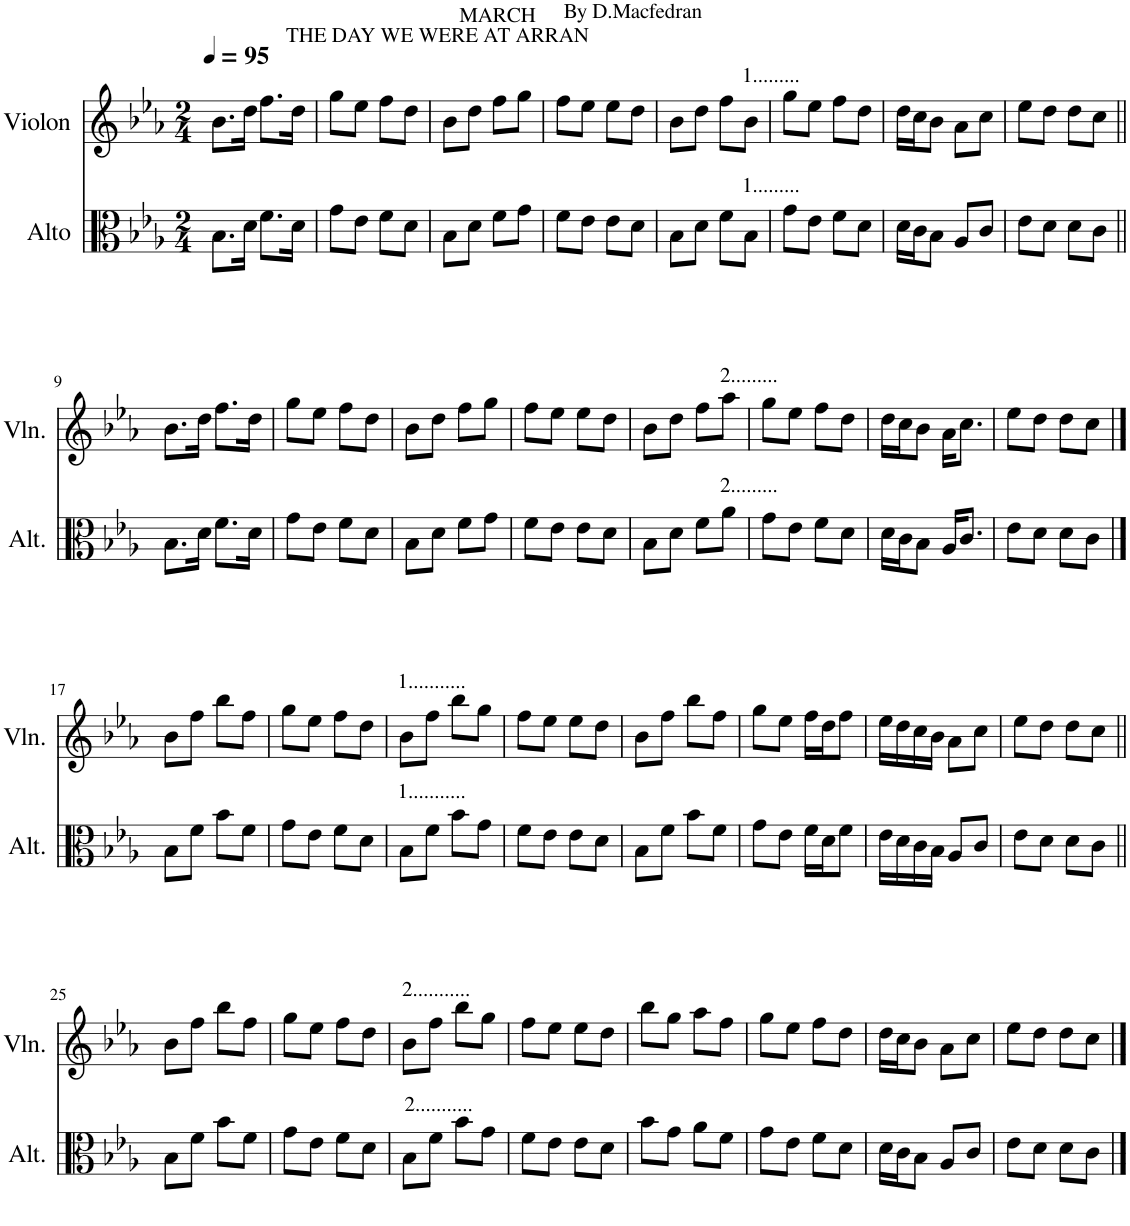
**kern	**kern
*part2	*part1
*staff2	*staff1
*I"Alto	*I"Violon
*I'Alt.	*I'Vln.
*clefC3	*clefG2
*k[b-e-a-]	*k[b-e-a-]
*M2/4	*M2/4
*MM95	*MM95
=1	=1
8.B-\L	8.b-\L
16d\Jk	16dd\Jk
!	!LO:TX:a:t=THE DAY WE WERE AT ARRAN
8.f\L	8.ff\L
16d\Jk	16dd\Jk
=2	=2
8g\L	8gg\L
8e-\J	8ee-\J
8f\L	8ff\L
8d\J	8dd\J
=3	=3
!	!LO:TX:a:t=MARCH
8B-\L	8b-\L
8d\J	8dd\J
8f\L	8ff\L
8g\J	8gg\J
=4	=4
!	!LO:TX:a:t=By D.Macfedran
8f\L	8ff\L
8e-\J	8ee-\J
8e-\L	8ee-\L
8d\J	8dd\J
=5	=5
8B-\L	8b-\L
8d\J	8dd\J
8f\L	8ff\L
!	!LO:TX:a:t=1.........
!LO:TX:a:t=1.........	!
8B-\J	8b-\J
=6	=6
8g\L	8gg\L
8e-\J	8ee-\J
8f\L	8ff\L
8d\J	8dd\J
=7	=7
16d\LL	16dd\LL
16c\J	16cc\J
8B-\J	8b-\J
8A-/L	8a-\L
8c/J	8cc\J
=8	=8
8e-\L	8ee-\L
8d\J	8dd\J
8d\L	8dd\L
8c\J	8cc\J
!!LO:LB:g=z
=9||	=9||
8.B-\L	8.b-\L
16d\Jk	16dd\Jk
8.f\L	8.ff\L
16d\Jk	16dd\Jk
=10	=10
8g\L	8gg\L
8e-\J	8ee-\J
8f\L	8ff\L
8d\J	8dd\J
=11	=11
8B-\L	8b-\L
8d\J	8dd\J
8f\L	8ff\L
8g\J	8gg\J
=12	=12
8f\L	8ff\L
8e-\J	8ee-\J
8e-\L	8ee-\L
8d\J	8dd\J
=13	=13
8B-\L	8b-\L
8d\J	8dd\J
8f\L	8ff\L
!	!LO:TX:a:t=2.........
!LO:TX:a:t=2.........	!
8a-\J	8aa-\J
=14	=14
8g\L	8gg\L
8e-\J	8ee-\J
8f\L	8ff\L
8d\J	8dd\J
=15	=15
16d\LL	16dd\LL
16c\J	16cc\J
8B-\J	8b-\J
16A-/KL	16a-\KL
8.c/J	8.cc\J
=16	=16
8e-\L	8ee-\L
8d\J	8dd\J
8d\L	8dd\L
8c\J	8cc\J
!!LO:LB:g=z
==17	==17
8B-\L	8b-\L
8f\J	8ff\J
8b-\L	8bb-\L
8f\J	8ff\J
=18	=18
8g\L	8gg\L
8e-\J	8ee-\J
8f\L	8ff\L
8d\J	8dd\J
=19	=19
!	!LO:TX:a:t=1...........
!LO:TX:a:t=1...........	!
8B-\L	8b-\L
8f\J	8ff\J
8b-\L	8bb-\L
8g\J	8gg\J
=20	=20
8f\L	8ff\L
8e-\J	8ee-\J
8e-\L	8ee-\L
8d\J	8dd\J
=21	=21
8B-\L	8b-\L
8f\J	8ff\J
8b-\L	8bb-\L
8f\J	8ff\J
=22	=22
8g\L	8gg\L
8e-\J	8ee-\J
16f\LL	16ff\LL
16d\J	16dd\J
8f\J	8ff\J
=23	=23
16e-\LL	16ee-\LL
16d\	16dd\
16c\	16cc\
16B-\JJ	16b-\JJ
8A-/L	8a-\L
8c/J	8cc\J
=24	=24
8e-\L	8ee-\L
8d\J	8dd\J
8d\L	8dd\L
8c\J	8cc\J
!!LO:LB:g=z
=25||	=25||
8B-\L	8b-\L
8f\J	8ff\J
8b-\L	8bb-\L
8f\J	8ff\J
=26	=26
8g\L	8gg\L
8e-\J	8ee-\J
8f\L	8ff\L
8d\J	8dd\J
=27	=27
!	!LO:TX:a:t=2...........
!LO:TX:a:t=2...........	!
8B-\L	8b-\L
8f\J	8ff\J
8b-\L	8bb-\L
8g\J	8gg\J
=28	=28
8f\L	8ff\L
8e-\J	8ee-\J
8e-\L	8ee-\L
8d\J	8dd\J
=29	=29
8b-\L	8bb-\L
8g\J	8gg\J
8a-\L	8aa-\L
8f\J	8ff\J
=30	=30
8g\L	8gg\L
8e-\J	8ee-\J
8f\L	8ff\L
8d\J	8dd\J
=31	=31
16d\LL	16dd\LL
16c\J	16cc\J
8B-\J	8b-\J
8A-/L	8a-\L
8c/J	8cc\J
=32	=32
8e-\L	8ee-\L
8d\J	8dd\J
8d\L	8dd\L
8c\J	8cc\J
==	==
*-	*-
